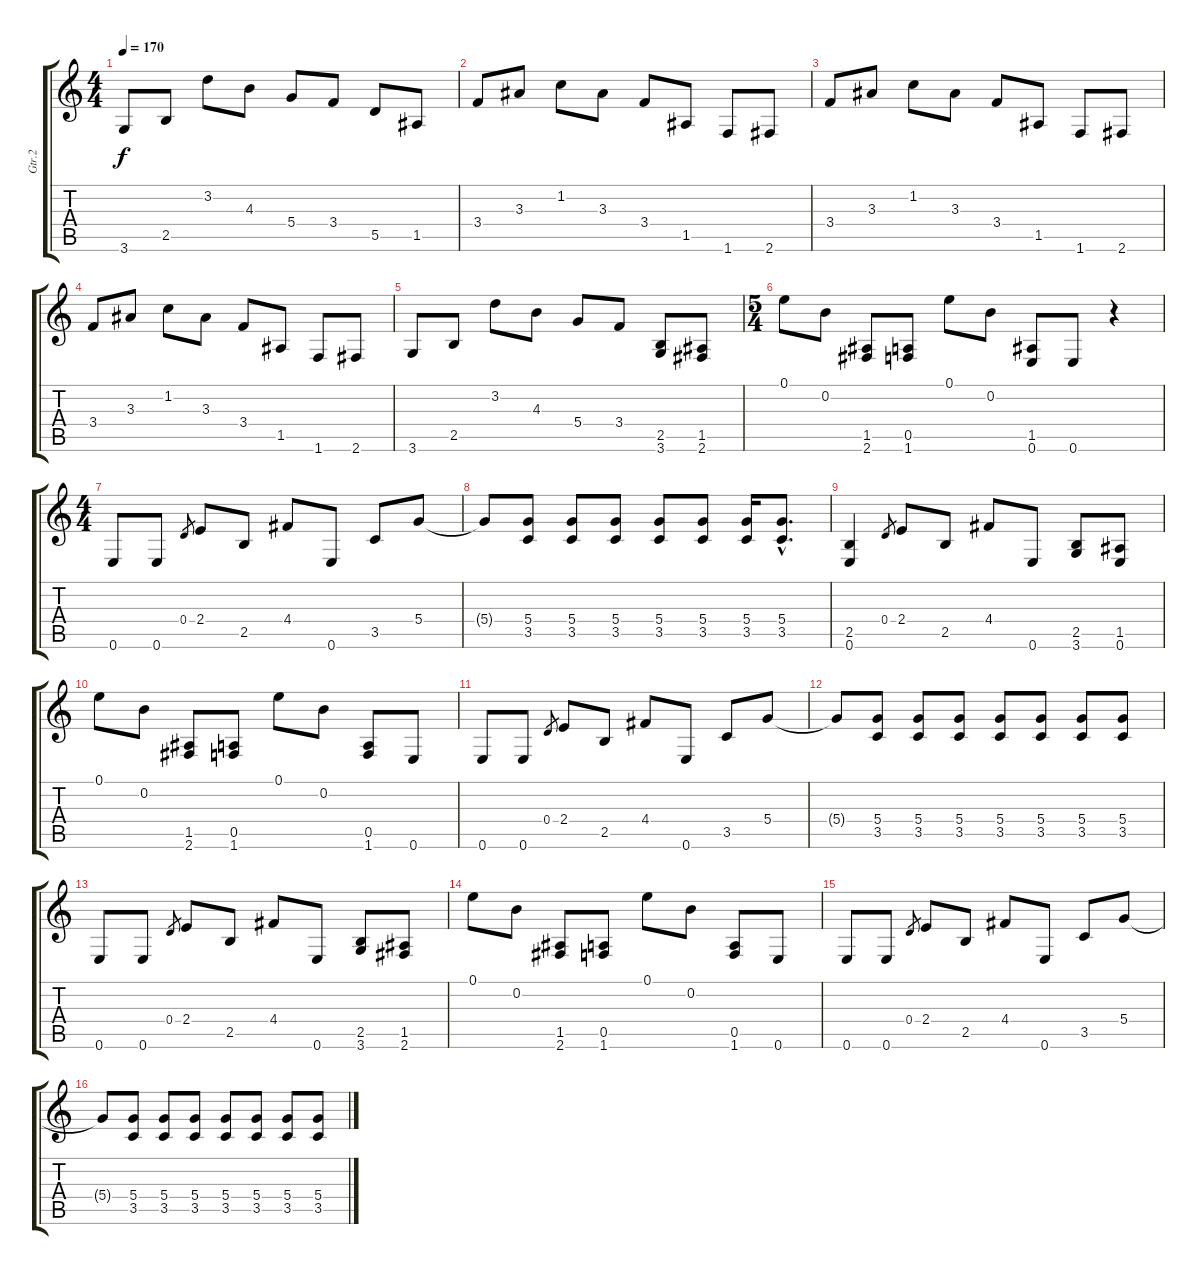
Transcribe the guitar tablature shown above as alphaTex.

\track ("Gtr.2" "Gtr.2") {instrument distortionguitar}
\staff {score tabs}
\tuning (E4 B3 G3 D3 A2 E2) {hide}
\ts (4 4)
\tempo 170
\clef g2
\ks c
3.6.8{dy f} 2.5.8 3.2.8 4.3.8 5.4.8 3.4.8 5.5.8 1.5.8 |
3.4.8 3.3.8 1.2.8 3.3.8 3.4.8 1.5.8 1.6.8 2.6.8 |
3.4.8 3.3.8 1.2.8 3.3.8 3.4.8 1.5.8 1.6.8 2.6.8 |
3.4.8 3.3.8 1.2.8 3.3.8 3.4.8 1.5.8 1.6.8 2.6.8 |
3.6.8 2.5.8 3.2.8 4.3.8 5.4.8 3.4.8 (2.5 3.6).8 (1.5 2.6).8 |
\ts (5 4)
0.1.8 0.2.8 (1.5 2.6).8 (0.5 1.6).8 0.1.8 0.2.8 (1.5 0.6).8 0.6.8 r.4 |
\ts (4 4)
0.6.8 0.6.8 0.4.8{gr} 2.4.8 2.5.8 4.4.8 0.6.8 3.5.8 5.4.8 |
5.4{t}.8 (5.4 3.5).8 (5.4 3.5).8 (5.4 3.5).8 (5.4 3.5).8 (5.4 3.5).8 (5.4 3.5).16 (5.4{hac} 3.5{hac}).8{d} |
(2.5 0.6).4 0.4.8{gr} 2.4.8 2.5.8 4.4.8 0.6.8 (2.5 3.6).8 (1.5 0.6).8 |
0.1.8 0.2.8 (1.5 2.6).8 (0.5 1.6).8 0.1.8 0.2.8 (0.5 1.6).8 0.6.8 |
0.6.8 0.6.8 0.4.8{gr} 2.4.8 2.5.8 4.4.8 0.6.8 3.5.8 5.4.8 |
5.4{t}.8 (5.4 3.5).8 (5.4 3.5).8 (5.4 3.5).8 (5.4 3.5).8 (5.4 3.5).8 (5.4 3.5).8 (5.4 3.5).8 |
0.6.8 0.6.8 0.4.8{gr} 2.4.8 2.5.8 4.4.8 0.6.8 (2.5 3.6).8 (1.5 2.6).8 |
0.1.8 0.2.8 (1.5 2.6).8 (0.5 1.6).8 0.1.8 0.2.8 (0.5 1.6).8 0.6.8 |
0.6.8 0.6.8 0.4.8{gr} 2.4.8 2.5.8 4.4.8 0.6.8 3.5.8 5.4.8 |
5.4{t}.8 (5.4 3.5).8 (5.4 3.5).8 (5.4 3.5).8 (5.4 3.5).8 (5.4 3.5).8 (5.4 3.5).8 (5.4 3.5).8
